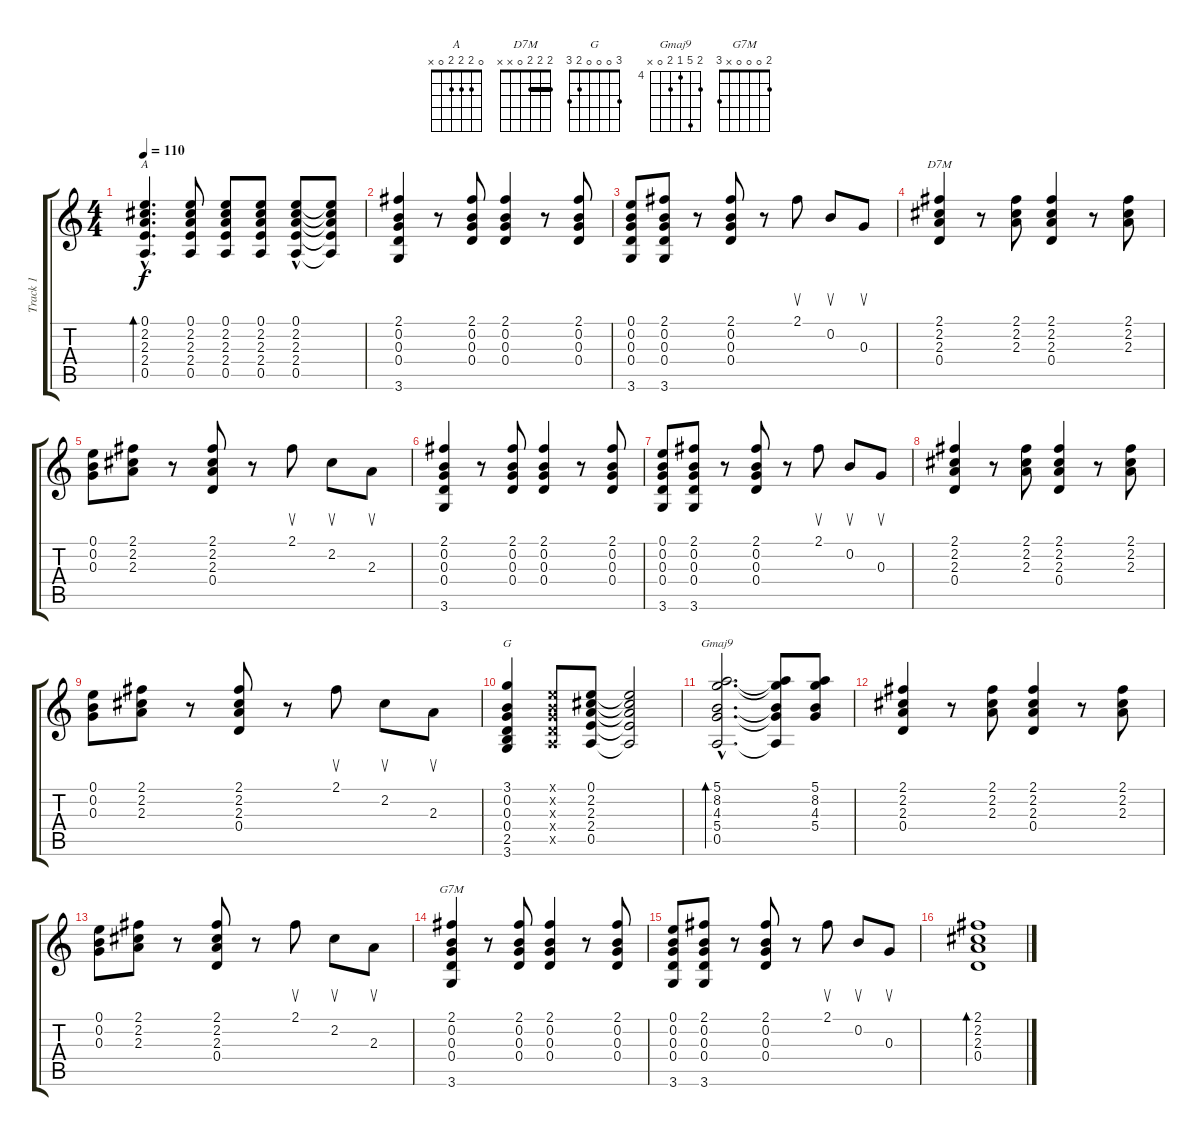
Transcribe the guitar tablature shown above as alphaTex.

\track ("Track 1" "Track 1") {instrument acousticguitarsteel}
\staff {score tabs}
\tuning (E4 B3 G3 D3 A2 E2) {hide}
\chord ("A" 0 2 2 2 0 x)
\chord ("D7M" 2 2 2 0 x x) {barre 2}
\chord ("G" 3 0 0 0 2 3)
\chord ("Gmaj9" 5 8 4 5 0 x) {firstfret 4}
\chord ("G7M" 2 0 0 0 x 3)
\ts (4 4)
\tempo 110
\clef g2
\ks c
(0.1{hac} 2.2{hac} 2.3{hac} 2.4{hac} 0.5{hac}).4{d bd 480 ch "A" dy f} (0.1 2.2 2.3 2.4 0.5).8 (0.1 2.2 2.3 2.4 0.5).8 (0.1 2.2 2.3 2.4 0.5).8 (0.1 2.2 2.3{hac} 2.4 0.5).8 (0.1{t} 2.2{t} 2.3{t} 2.4{t} 0.5{t}).8 |
(2.1 0.2 0.3 0.4 3.6).4 r.8 (2.1 0.2 0.3 0.4).8 (2.1 0.2 0.3 0.4).4 r.8 (2.1 0.2 0.3 0.4).8 |
(0.1 0.2 0.3 0.4 3.6).8 (2.1 0.2 0.3 0.4 3.6).8 r.8 (2.1 0.2 0.3 0.4).8 r.8 2.1.8{su} 0.2.8{su} 0.3.8{su} |
(2.1 2.2 2.3 0.4).4{ch "D7M"} r.8 (2.1 2.2 2.3).8 (2.1 2.2 2.3 0.4).4 r.8 (2.1 2.2 2.3).8 |
(0.1 0.2 0.3).8 (2.1 2.2 2.3).8 r.8 (2.1 2.2 2.3 0.4).8 r.8 2.1.8{su} 2.2.8{su} 2.3.8{su} |
(2.1 0.2 0.3 0.4 3.6).4 r.8 (2.1 0.2 0.3 0.4).8 (2.1 0.2 0.3 0.4).4 r.8 (2.1 0.2 0.3 0.4).8 |
(0.1 0.2 0.3 0.4 3.6).8 (2.1 0.2 0.3 0.4 3.6).8 r.8 (2.1 0.2 0.3 0.4).8 r.8 2.1.8{su} 0.2.8{su} 0.3.8{su} |
(2.1 2.2 2.3 0.4).4 r.8 (2.1 2.2 2.3).8 (2.1 2.2 2.3 0.4).4 r.8 (2.1 2.2 2.3).8 |
(0.1 0.2 0.3).8 (2.1 2.2 2.3).8 r.8 (2.1 2.2 2.3 0.4).8 r.8 2.1.8{su} 2.2.8{su} 2.3.8{su} |
(3.1 0.2 0.3 0.4 2.5 3.6).4{ch "G"} (0.1{x} 0.2{x} 0.3{x} 0.4{x} 0.5{x}).8 (0.1 2.2 2.3 2.4 0.5).8 (0.1{t} 2.2{t} 2.3{t} 2.4{t} 0.5{t}).2 |
(5.1{hac} 8.2{hac} 4.3{hac} 5.4{hac} 0.5{hac}).2{d bd 480 ch "Gmaj9"} (5.1{t} 8.2{t} 4.3{t} 5.4{t} 0.5{t}).8 (5.1 8.2 4.3 5.4).8 |
(2.1 2.2 2.3 0.4).4 r.8 (2.1 2.2 2.3).8 (2.1 2.2 2.3 0.4).4 r.8 (2.1 2.2 2.3).8 |
(0.1 0.2 0.3).8 (2.1 2.2 2.3).8 r.8 (2.1 2.2 2.3 0.4).8 r.8 2.1.8{su} 2.2.8{su} 2.3.8{su} |
(2.1 0.2 0.3 0.4 3.6).4{ch "G7M"} r.8 (2.1 0.2 0.3 0.4).8 (2.1 0.2 0.3 0.4).4 r.8 (2.1 0.2 0.3 0.4).8 |
(0.1 0.2 0.3 0.4 3.6).8 (2.1 0.2 0.3 0.4 3.6).8 r.8 (2.1 0.2 0.3 0.4).8 r.8 2.1.8{su} 0.2.8{su} 0.3.8{su} |
(2.1 2.2 2.3 0.4).1{bd 480}
